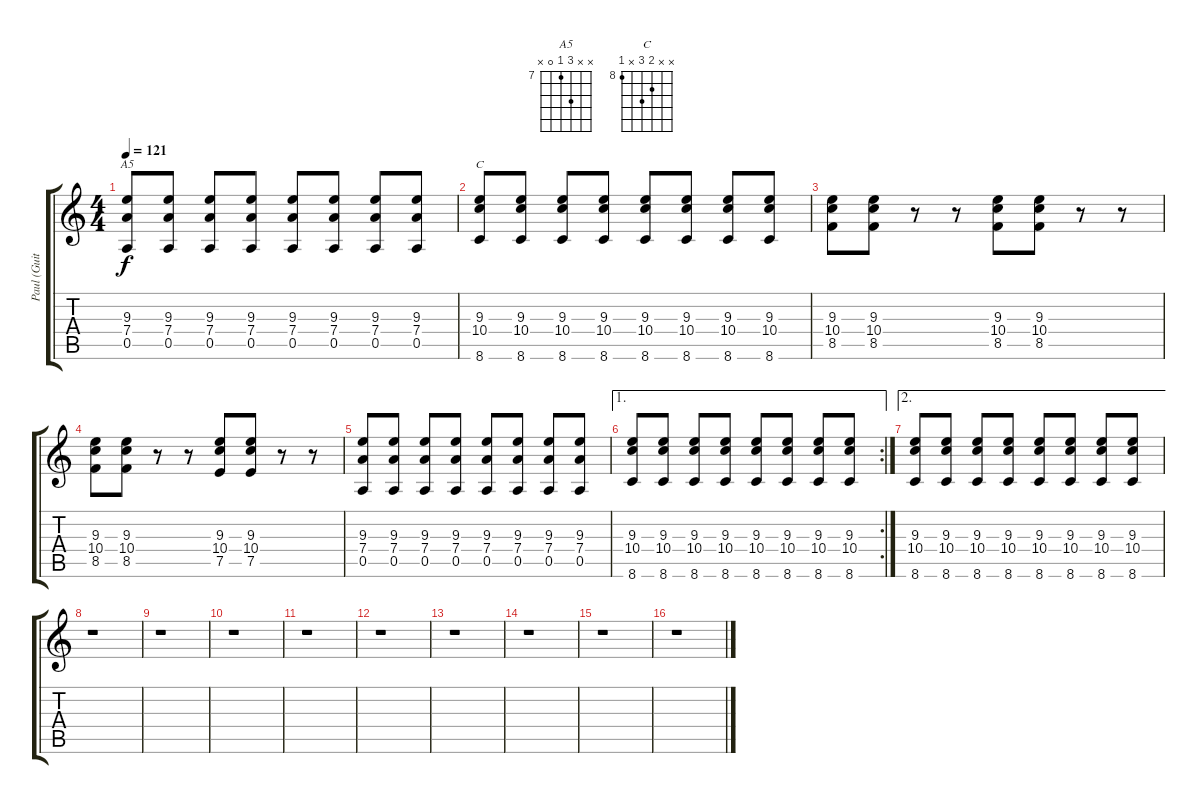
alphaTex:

\track ("Paul (Guitar)" "Paul (Guit") {instrument overdrivenguitar}
\staff {score tabs}
\tuning (E4 B3 G3 D3 A2 E2) {hide}
\chord ("A5" x x 9 7 0 x) {firstfret 7}
\chord ("C" x x 9 10 x 8) {firstfret 8}
\ts (4 4)
\tempo 121
\clef g2
\ks c
(9.3 7.4 0.5).8{ch "A5" dy f} (9.3 7.4 0.5).8 (9.3 7.4 0.5).8 (9.3 7.4 0.5).8 (9.3 7.4 0.5).8 (9.3 7.4 0.5).8 (9.3 7.4 0.5).8 (9.3 7.4 0.5).8 |
(9.3 10.4 8.6).8{ch "C"} (9.3 10.4 8.6).8 (9.3 10.4 8.6).8 (9.3 10.4 8.6).8 (9.3 10.4 8.6).8 (9.3 10.4 8.6).8 (9.3 10.4 8.6).8 (9.3 10.4 8.6).8 |
(9.3 10.4 8.5).8 (9.3 10.4 8.5).8 r.8 r.8 (9.3 10.4 8.5).8 (9.3 10.4 8.5).8 r.8 r.8 |
(9.3 10.4 8.5).8 (9.3 10.4 8.5).8 r.8 r.8 (9.3 10.4 7.5).8 (9.3 10.4 7.5).8 r.8 r.8 |
(9.3 7.4 0.5).8 (9.3 7.4 0.5).8 (9.3 7.4 0.5).8 (9.3 7.4 0.5).8 (9.3 7.4 0.5).8 (9.3 7.4 0.5).8 (9.3 7.4 0.5).8 (9.3 7.4 0.5).8 |
\ae 1
\rc 2
(9.3 10.4 8.6).8 (9.3 10.4 8.6).8 (9.3 10.4 8.6).8 (9.3 10.4 8.6).8 (9.3 10.4 8.6).8 (9.3 10.4 8.6).8 (9.3 10.4 8.6).8 (9.3 10.4 8.6).8 |
\ae 2
(9.3 10.4 8.6).8 (9.3 10.4 8.6).8 (9.3 10.4 8.6).8 (9.3 10.4 8.6).8 (9.3 10.4 8.6).8 (9.3 10.4 8.6).8 (9.3 10.4 8.6).8 (9.3 10.4 8.6).8 |
r.1 |
r.1 |
r.1 |
r.1 |
r.1 |
r.1 |
r.1 |
r.1 |
r.1
